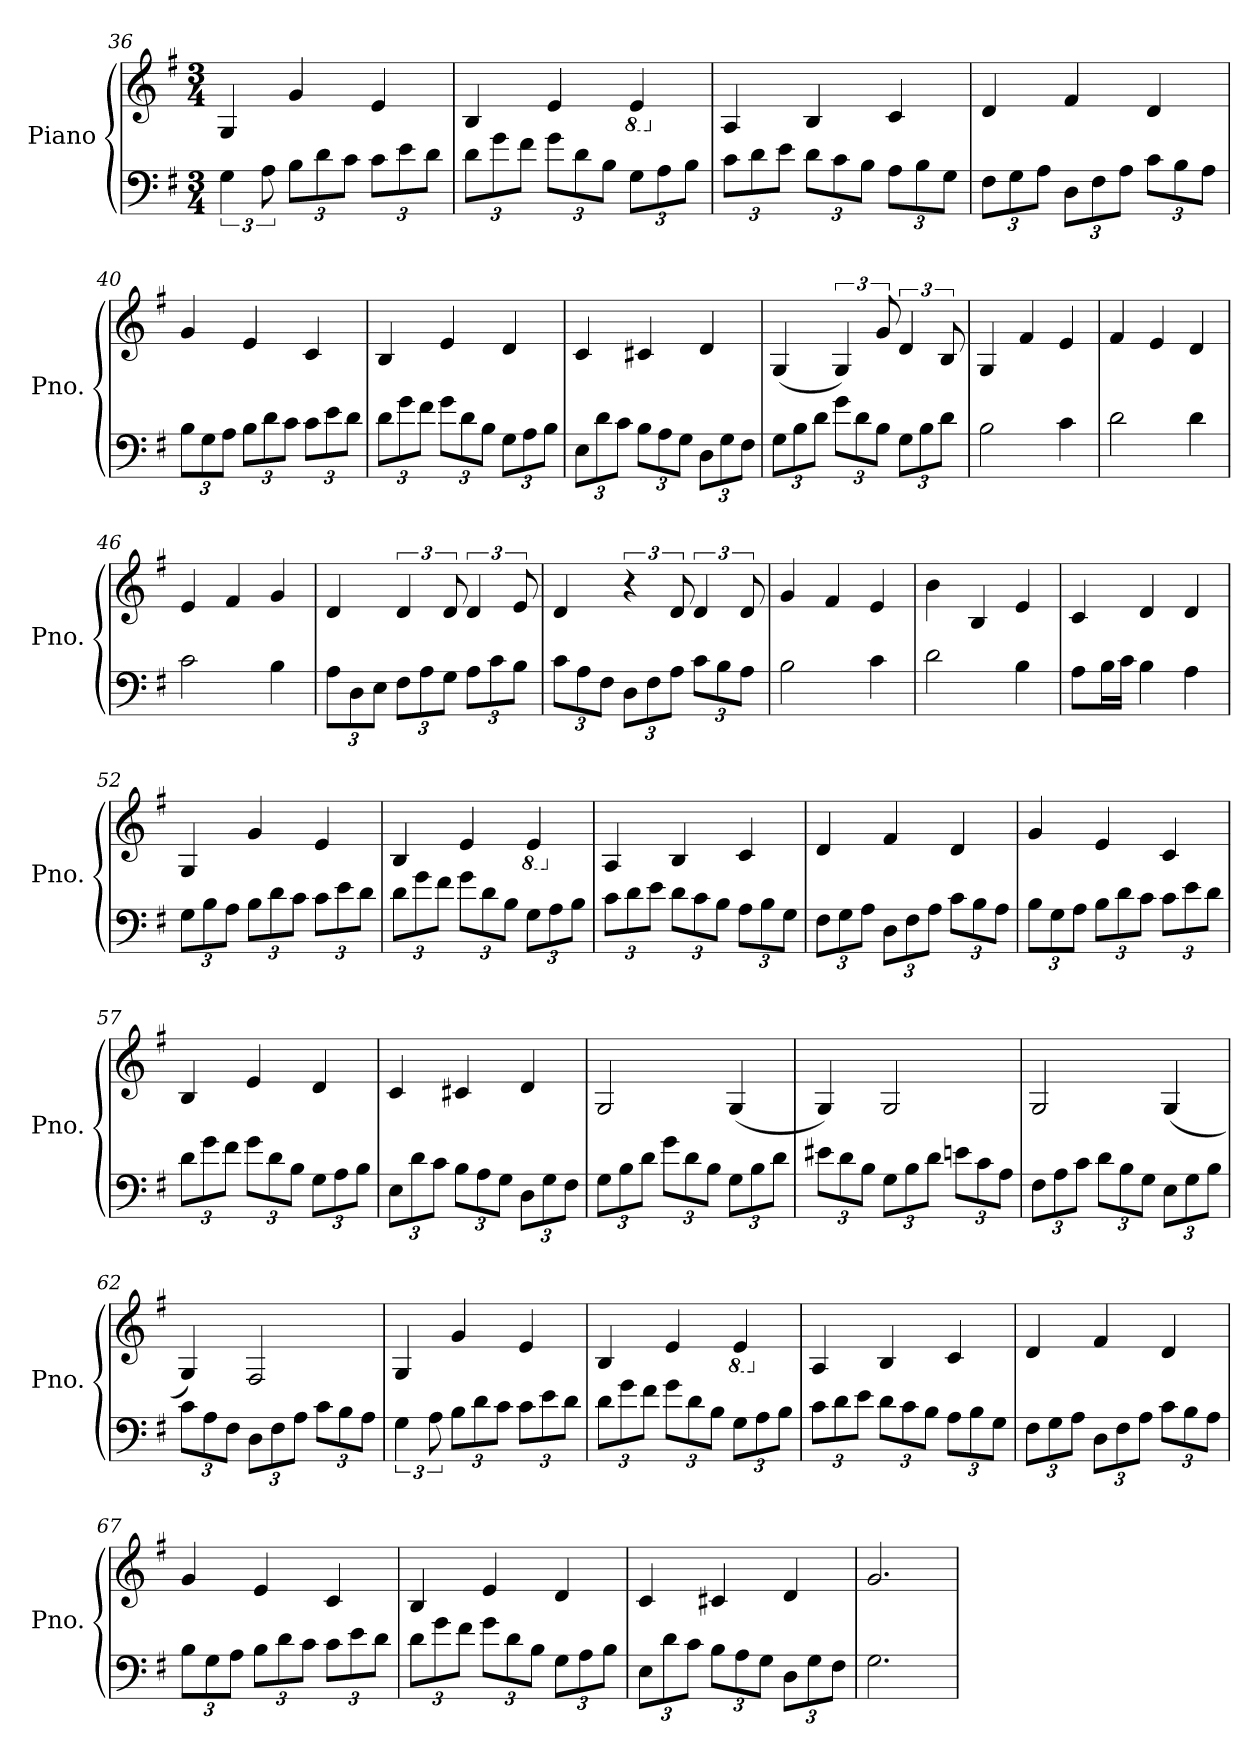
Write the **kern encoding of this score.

**kern	**kern
*part1	*part1
*staff2	*staff1
*I"Piano	*
*I'Pno.	*
*clefF4	*clefG2
*k[f#]	*k[f#]
*M3/4	*M3/4
=36	=36
6G\	4G/
12A\	.
*Xbrackettup	*
12B\L	4g/
12d\	.
12c\J	.
12c\L	4e/
12e\	.
12d\J	.
!!LO:LB:g=z
=37	=37
12d\L	4B/
12g\	.
12f#\J	.
12g\L	4e/
12d\	.
12B\J	.
*	*8ba
12G\L	4E/
12A\	.
12B\J	.
=38	=38
*	*X8ba
12c\L	4A/
12d\	.
12e\J	.
12d\L	4B/
12c\	.
12B\J	.
12A\L	4c/
12B\	.
12G\J	.
=39	=39
12F#\L	4d/
12G\	.
12A\J	.
12D\L	4f#/
12F#\	.
12A\J	.
12c\L	4d/
12B\	.
12A\J	.
=40	=40
12B\L	4g/
12G\	.
12A\J	.
12B\L	4e/
12d\	.
12c\J	.
12c\L	4c/
12e\	.
12d\J	.
!!LO:LB:g=z
=41	=41
12d\L	4B/
12g\	.
12f#\J	.
12g\L	4e/
12d\	.
12B\J	.
12G\L	4d/
12A\	.
12B\J	.
=42	=42
12E\L	4c/
12d\	.
12c\J	.
12B\L	4c#X/
12A\	.
12G\J	.
12D\L	4d/
12G\	.
12F#\J	.
=43	=43
12G\L	(4G/
12B\	.
12d\J	.
12g\L	6G/)
12d\	.
12B\J	12g/
12G\L	6d/
12B\	.
12d\J	12B/
=44	=44
2B\	4G/
.	4f#/
4c\	4e/
!!LO:PB:g=z
=45	=45
2d\	4f#/
.	4e/
4d\	4d/
=46	=46
2c\	4e/
.	4f#/
4B\	4g/
=47	=47
12A\L	4d/
12D\	.
12E\J	.
12F#\L	6d/
12A\	.
12G\J	12d/
12A\L	6d/
12c\	.
12B\J	12e/
=48	=48
12c\L	4d/
12A\	.
12F#\J	.
12D\L	6r
12F#\	.
12A\J	12d/
12c\L	6d/
12B\	.
12A\J	12d/
!!LO:LB:g=z
=49	=49
2B\	4g/
.	4f#/
4c\	4e/
=50	=50
2d\	4b\
.	4B/
4B\	4e/
=51	=51
8A\L	4c/
16B\L	.
16c\JJ	.
4B\	4d/
4A\	4d/
=52	=52
12G\L	4G/
12B\	.
12A\J	.
12B\L	4g/
12d\	.
12c\J	.
12c\L	4e/
12e\	.
12d\J	.
!!LO:LB:g=z
=53	=53
12d\L	4B/
12g\	.
12f#\J	.
12g\L	4e/
12d\	.
12B\J	.
*	*8ba
12G\L	4E/
12A\	.
12B\J	.
=54	=54
*	*X8ba
12c\L	4A/
12d\	.
12e\J	.
12d\L	4B/
12c\	.
12B\J	.
12A\L	4c/
12B\	.
12G\J	.
=55	=55
12F#\L	4d/
12G\	.
12A\J	.
12D\L	4f#/
12F#\	.
12A\J	.
12c\L	4d/
12B\	.
12A\J	.
=56	=56
12B\L	4g/
12G\	.
12A\J	.
12B\L	4e/
12d\	.
12c\J	.
12c\L	4c/
12e\	.
12d\J	.
!!LO:LB:g=z
=57	=57
12d\L	4B/
12g\	.
12f#\J	.
12g\L	4e/
12d\	.
12B\J	.
12G\L	4d/
12A\	.
12B\J	.
=58	=58
12E\L	4c/
12d\	.
12c\J	.
12B\L	4c#X/
12A\	.
12G\J	.
12D\L	4d/
12G\	.
12F#\J	.
=59	=59
12G\L	2G/
12B\	.
12d\J	.
12g\L	.
12d\	.
12B\J	.
12G\L	(4G/
12B\	.
12d\J	.
=60	=60
12e#X\L	4G/)
12d\	.
12B\J	.
12G\L	2G/
12B\	.
12d\J	.
12en\L	.
12c\	.
12A\J	.
!!LO:LB:g=z
=61	=61
12F#\L	2G/
12A\	.
12c\J	.
12d\L	.
12B\	.
12G\J	.
12E\L	(4G/
12G\	.
12B\J	.
=62	=62
12c\L	4G/)
12A\	.
12F#\J	.
12D\L	2F#/
12F#\	.
12A\J	.
12c\L	.
12B\	.
12A\J	.
=63	=63
*brackettup	*
6G\	4G/
12A\	.
*Xbrackettup	*
12B\L	4g/
12d\	.
12c\J	.
12c\L	4e/
12e\	.
12d\J	.
=64	=64
12d\L	4B/
12g\	.
12f#\J	.
12g\L	4e/
12d\	.
12B\J	.
*	*8ba
12G\L	4E/
12A\	.
12B\J	.
!!LO:LB:g=z
=65	=65
*	*X8ba
12c\L	4A/
12d\	.
12e\J	.
12d\L	4B/
12c\	.
12B\J	.
12A\L	4c/
12B\	.
12G\J	.
=66	=66
12F#\L	4d/
12G\	.
12A\J	.
12D\L	4f#/
12F#\	.
12A\J	.
12c\L	4d/
12B\	.
12A\J	.
=67	=67
12B\L	4g/
12G\	.
12A\J	.
12B\L	4e/
12d\	.
12c\J	.
12c\L	4c/
12e\	.
12d\J	.
=68	=68
12d\L	4B/
12g\	.
12f#\J	.
12g\L	4e/
12d\	.
12B\J	.
12G\L	4d/
12A\	.
12B\J	.
!!LO:PB:g=z
=69	=69
12E\L	4c/
12d\	.
12c\J	.
12B\L	4c#X/
12A\	.
12G\J	.
12D\L	4d/
12G\	.
12F#\J	.
=70	=70
2.G\	2.g/
=	=
*-	*-
